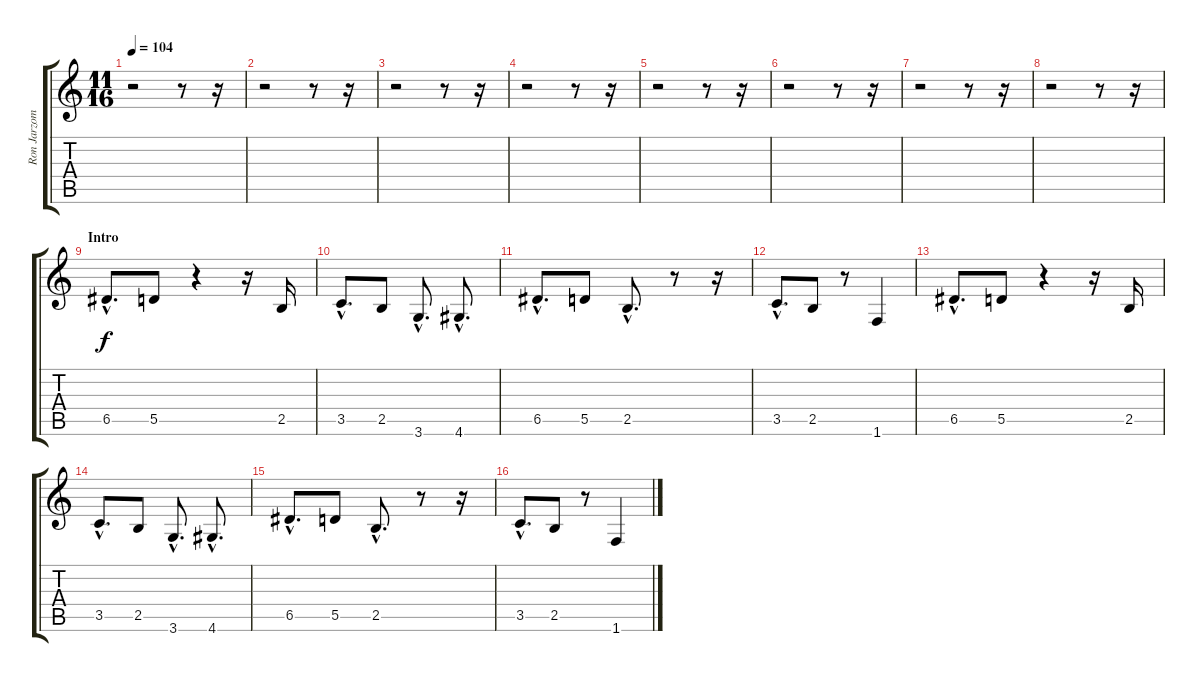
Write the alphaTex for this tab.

\track ("Ron Jarzombek" "Ron Jarzom") {instrument distortionguitar}
\staff {score tabs}
\tuning (E4 B3 G3 D3 A2 E2) {hide}
\ts (11 16)
\tempo 104
\clef g2
\ks c
r.2{dy f instrument distortionguitar} r.8 r.16 |
r.2 r.8 r.16 |
r.2 r.8 r.16 |
r.2 r.8 r.16 |
r.2 r.8 r.16 |
r.2 r.8 r.16 |
r.2 r.8 r.16 |
r.2 r.8 r.16 |
\section ("" "Intro")
6.5{hac}.8{d volume 14 balance 2} 5.5.8 r.4 r.16 2.5.16 |
3.5{hac}.8{d} 2.5.8 3.6{hac}.8{d} 4.6{hac}.8{d} |
6.5{hac}.8{d} 5.5.8 2.5{hac}.8{d} r.8 r.16 |
3.5{hac}.8{d} 2.5.8 r.8 1.6.4 |
6.5{hac}.8{d} 5.5.8 r.4 r.16 2.5.16 |
3.5{hac}.8{d} 2.5.8 3.6{hac}.8{d} 4.6{hac}.8{d} |
6.5{hac}.8{d} 5.5.8 2.5{hac}.8{d} r.8 r.16 |
3.5{hac}.8{d} 2.5.8 r.8 1.6.4
